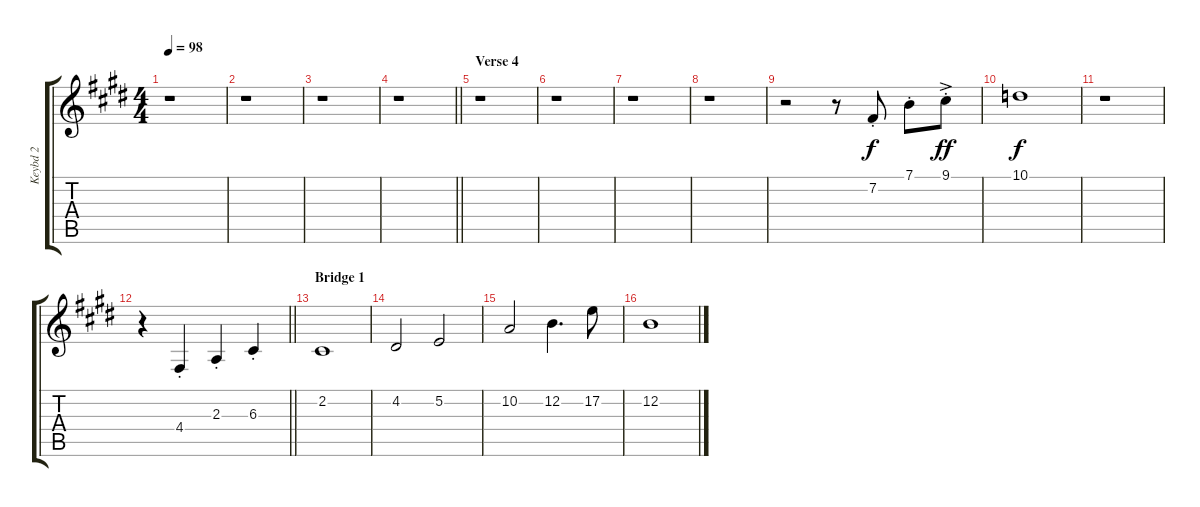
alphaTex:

\track ("Keybd 2" "Keybd 2") {instrument trumpet}
\staff {score tabs}
\tuning (E4 B3 G3 D3 A2 E2) {hide}
\ts (4 4)
\tempo 98
\clef g2
\ks c#minor
r.1{dy f} |
r.1 |
r.1 |
\barLineRight lightlight
r.1 |
\section ("" "Verse 4")
r.1 |
r.1 |
r.1 |
r.1 |
r.2 r.8 7.2{st}.8 7.1{st}.8 9.1{ac st}.8{dy ff} |
10.1.1{dy f} |
r.1 |
\barLineRight lightlight
r.4 4.4{st}.4 2.3{st}.4 6.3{st}.4 |
\section ("" "Bridge 1")
2.2.1 |
4.2.2 5.2.2 |
10.2.2 12.2.4{d} 17.2.8 |
12.2.1
